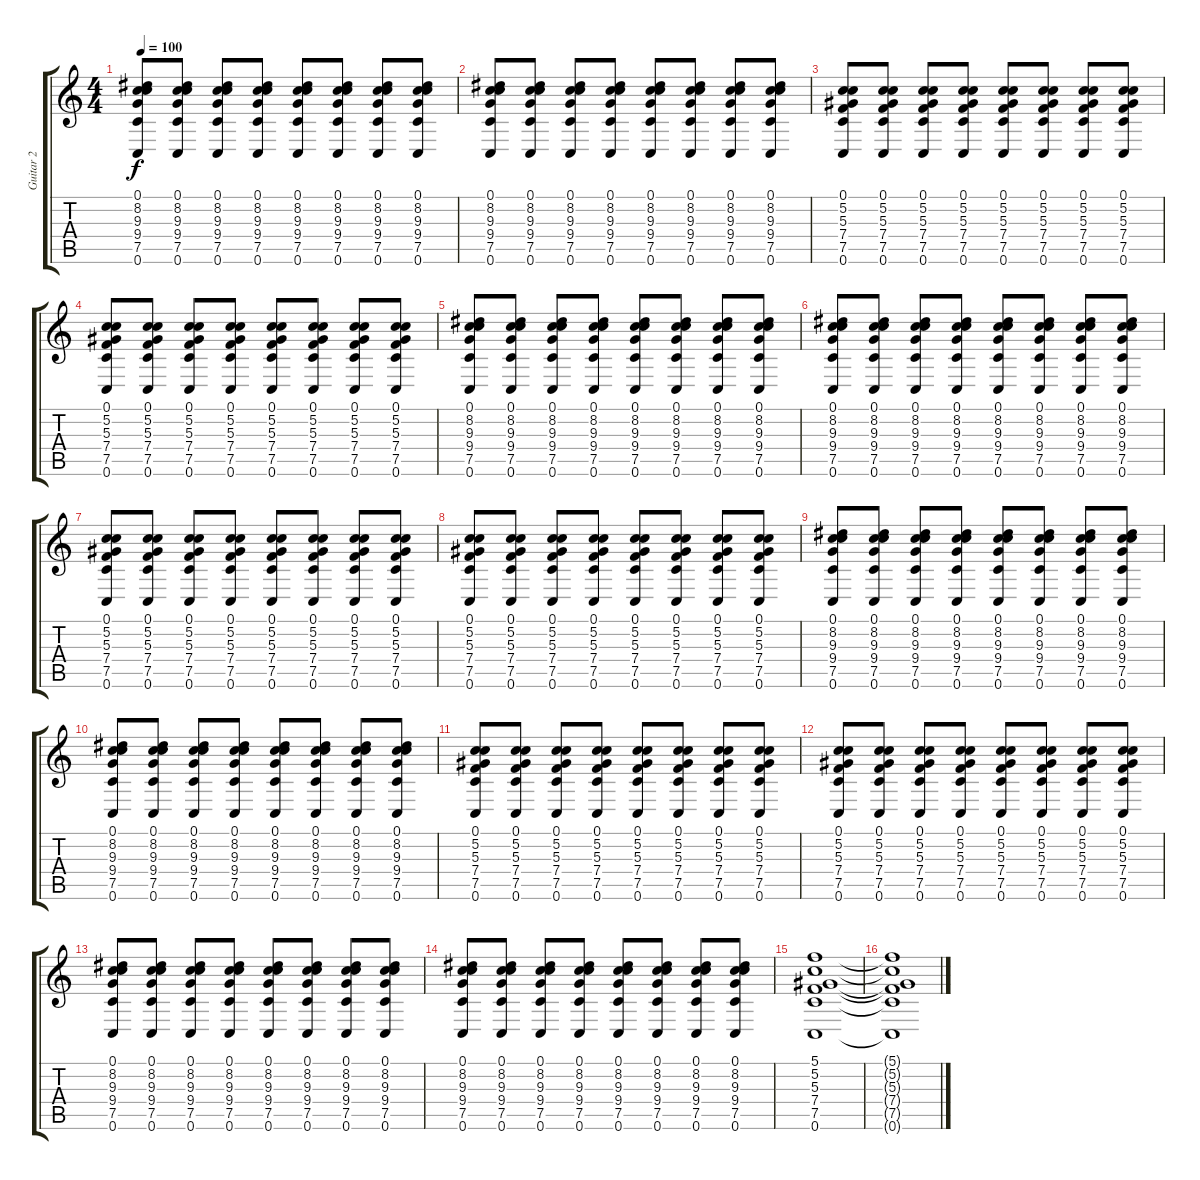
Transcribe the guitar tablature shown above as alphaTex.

\track ("Guitar 2" "Guitar 2") {instrument distortionguitar}
\staff {score tabs}
\tuning (C4 G3 Eb3 Bb2 F2 C2) {hide}
\ts (4 4)
\tempo 100
\clef g2
\ks c
(0.1 8.2 9.3 9.4 7.5 0.6).8{dy f} (0.1 8.2 9.3 9.4 7.5 0.6).8 (0.1 8.2 9.3 9.4 7.5 0.6).8 (0.1 8.2 9.3 9.4 7.5 0.6).8 (0.1 8.2 9.3 9.4 7.5 0.6).8 (0.1 8.2 9.3 9.4 7.5 0.6).8 (0.1 8.2 9.3 9.4 7.5 0.6).8 (0.1 8.2 9.3 9.4 7.5 0.6).8 |
(0.1 8.2 9.3 9.4 7.5 0.6).8 (0.1 8.2 9.3 9.4 7.5 0.6).8 (0.1 8.2 9.3 9.4 7.5 0.6).8 (0.1 8.2 9.3 9.4 7.5 0.6).8 (0.1 8.2 9.3 9.4 7.5 0.6).8 (0.1 8.2 9.3 9.4 7.5 0.6).8 (0.1 8.2 9.3 9.4 7.5 0.6).8 (0.1 8.2 9.3 9.4 7.5 0.6).8 |
(0.1 5.2 5.3 7.4 7.5 0.6).8 (0.1 5.2 5.3 7.4 7.5 0.6).8 (0.1 5.2 5.3 7.4 7.5 0.6).8 (0.1 5.2 5.3 7.4 7.5 0.6).8 (0.1 5.2 5.3 7.4 7.5 0.6).8 (0.1 5.2 5.3 7.4 7.5 0.6).8 (0.1 5.2 5.3 7.4 7.5 0.6).8 (0.1 5.2 5.3 7.4 7.5 0.6).8 |
(0.1 5.2 5.3 7.4 7.5 0.6).8 (0.1 5.2 5.3 7.4 7.5 0.6).8 (0.1 5.2 5.3 7.4 7.5 0.6).8 (0.1 5.2 5.3 7.4 7.5 0.6).8 (0.1 5.2 5.3 7.4 7.5 0.6).8 (0.1 5.2 5.3 7.4 7.5 0.6).8 (0.1 5.2 5.3 7.4 7.5 0.6).8 (0.1 5.2 5.3 7.4 7.5 0.6).8 |
(0.1 8.2 9.3 9.4 7.5 0.6).8 (0.1 8.2 9.3 9.4 7.5 0.6).8 (0.1 8.2 9.3 9.4 7.5 0.6).8 (0.1 8.2 9.3 9.4 7.5 0.6).8 (0.1 8.2 9.3 9.4 7.5 0.6).8 (0.1 8.2 9.3 9.4 7.5 0.6).8 (0.1 8.2 9.3 9.4 7.5 0.6).8 (0.1 8.2 9.3 9.4 7.5 0.6).8 |
(0.1 8.2 9.3 9.4 7.5 0.6).8 (0.1 8.2 9.3 9.4 7.5 0.6).8 (0.1 8.2 9.3 9.4 7.5 0.6).8 (0.1 8.2 9.3 9.4 7.5 0.6).8 (0.1 8.2 9.3 9.4 7.5 0.6).8 (0.1 8.2 9.3 9.4 7.5 0.6).8 (0.1 8.2 9.3 9.4 7.5 0.6).8 (0.1 8.2 9.3 9.4 7.5 0.6).8 |
(0.1 5.2 5.3 7.4 7.5 0.6).8 (0.1 5.2 5.3 7.4 7.5 0.6).8 (0.1 5.2 5.3 7.4 7.5 0.6).8 (0.1 5.2 5.3 7.4 7.5 0.6).8 (0.1 5.2 5.3 7.4 7.5 0.6).8 (0.1 5.2 5.3 7.4 7.5 0.6).8 (0.1 5.2 5.3 7.4 7.5 0.6).8 (0.1 5.2 5.3 7.4 7.5 0.6).8 |
(0.1 5.2 5.3 7.4 7.5 0.6).8 (0.1 5.2 5.3 7.4 7.5 0.6).8 (0.1 5.2 5.3 7.4 7.5 0.6).8 (0.1 5.2 5.3 7.4 7.5 0.6).8 (0.1 5.2 5.3 7.4 7.5 0.6).8 (0.1 5.2 5.3 7.4 7.5 0.6).8 (0.1 5.2 5.3 7.4 7.5 0.6).8 (0.1 5.2 5.3 7.4 7.5 0.6).8 |
(0.1 8.2 9.3 9.4 7.5 0.6).8 (0.1 8.2 9.3 9.4 7.5 0.6).8 (0.1 8.2 9.3 9.4 7.5 0.6).8 (0.1 8.2 9.3 9.4 7.5 0.6).8 (0.1 8.2 9.3 9.4 7.5 0.6).8 (0.1 8.2 9.3 9.4 7.5 0.6).8 (0.1 8.2 9.3 9.4 7.5 0.6).8 (0.1 8.2 9.3 9.4 7.5 0.6).8 |
(0.1 8.2 9.3 9.4 7.5 0.6).8 (0.1 8.2 9.3 9.4 7.5 0.6).8 (0.1 8.2 9.3 9.4 7.5 0.6).8 (0.1 8.2 9.3 9.4 7.5 0.6).8 (0.1 8.2 9.3 9.4 7.5 0.6).8 (0.1 8.2 9.3 9.4 7.5 0.6).8 (0.1 8.2 9.3 9.4 7.5 0.6).8 (0.1 8.2 9.3 9.4 7.5 0.6).8 |
(0.1 5.2 5.3 7.4 7.5 0.6).8 (0.1 5.2 5.3 7.4 7.5 0.6).8 (0.1 5.2 5.3 7.4 7.5 0.6).8 (0.1 5.2 5.3 7.4 7.5 0.6).8 (0.1 5.2 5.3 7.4 7.5 0.6).8 (0.1 5.2 5.3 7.4 7.5 0.6).8 (0.1 5.2 5.3 7.4 7.5 0.6).8 (0.1 5.2 5.3 7.4 7.5 0.6).8 |
(0.1 5.2 5.3 7.4 7.5 0.6).8 (0.1 5.2 5.3 7.4 7.5 0.6).8 (0.1 5.2 5.3 7.4 7.5 0.6).8 (0.1 5.2 5.3 7.4 7.5 0.6).8 (0.1 5.2 5.3 7.4 7.5 0.6).8 (0.1 5.2 5.3 7.4 7.5 0.6).8 (0.1 5.2 5.3 7.4 7.5 0.6).8 (0.1 5.2 5.3 7.4 7.5 0.6).8 |
(0.1 8.2 9.3 9.4 7.5 0.6).8 (0.1 8.2 9.3 9.4 7.5 0.6).8 (0.1 8.2 9.3 9.4 7.5 0.6).8 (0.1 8.2 9.3 9.4 7.5 0.6).8 (0.1 8.2 9.3 9.4 7.5 0.6).8 (0.1 8.2 9.3 9.4 7.5 0.6).8 (0.1 8.2 9.3 9.4 7.5 0.6).8 (0.1 8.2 9.3 9.4 7.5 0.6).8 |
(0.1 8.2 9.3 9.4 7.5 0.6).8 (0.1 8.2 9.3 9.4 7.5 0.6).8 (0.1 8.2 9.3 9.4 7.5 0.6).8 (0.1 8.2 9.3 9.4 7.5 0.6).8 (0.1 8.2 9.3 9.4 7.5 0.6).8 (0.1 8.2 9.3 9.4 7.5 0.6).8 (0.1 8.2 9.3 9.4 7.5 0.6).8 (0.1 8.2 9.3 9.4 7.5 0.6).8 |
(5.1 5.2 5.3 7.4 7.5 0.6).1{volume 0} |
(5.1{t} 5.2{t} 5.3{t} 7.4{t} 7.5{t} 0.6{t}).1
